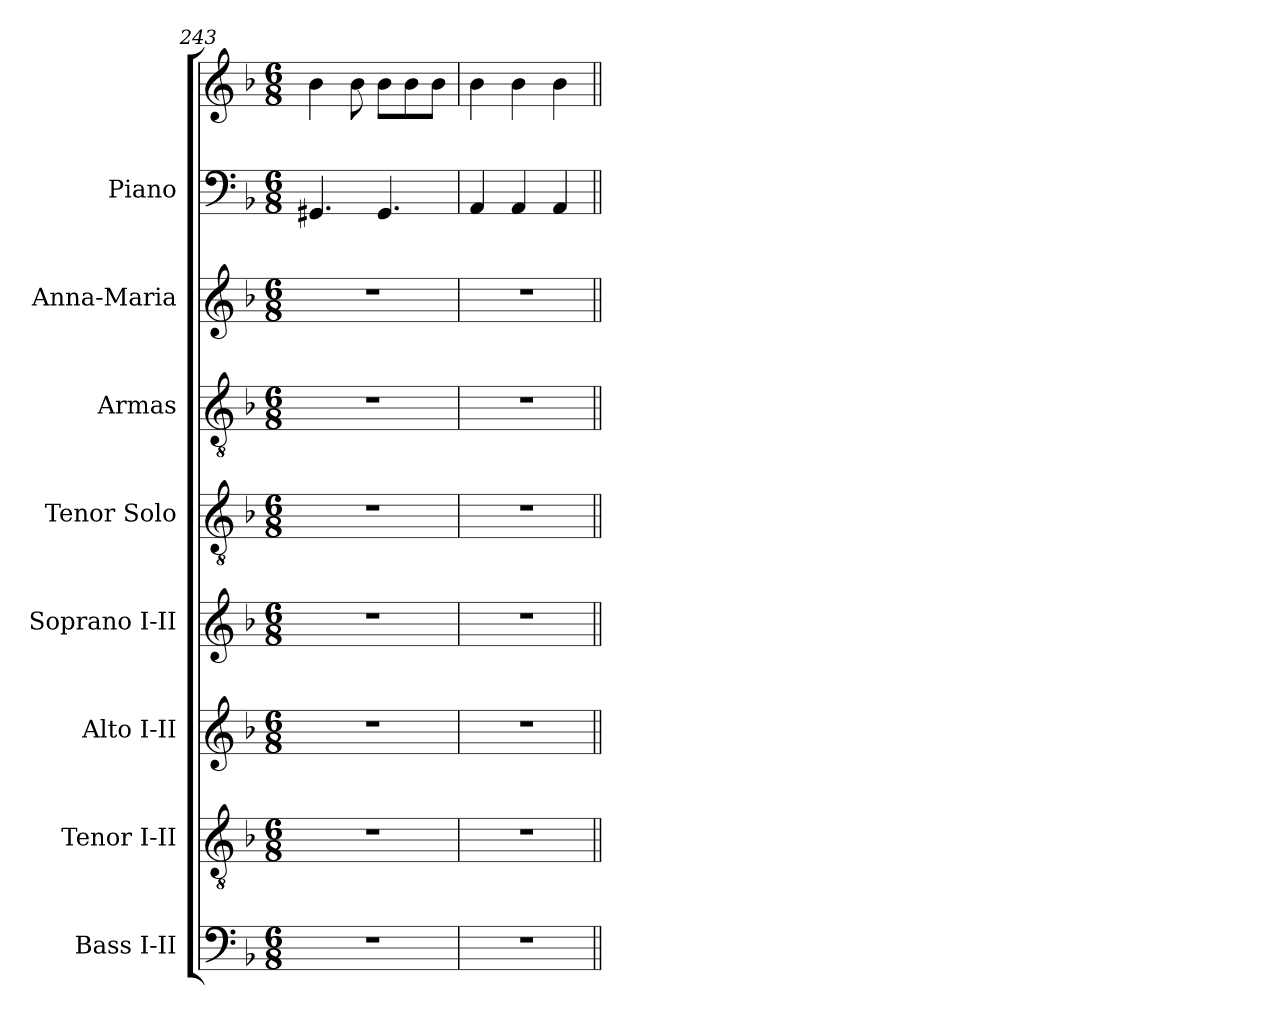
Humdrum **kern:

**kern	**kern	**kern	**kern	**kern	**kern	**kern	**kern	**kern
*part8	*part7	*part6	*part5	*part4	*part3	*part2	*part1	*part1
*staff9	*staff8	*staff7	*staff6	*staff5	*staff4	*staff3	*staff2	*staff1
*I"Bass I-II	*I"Tenor I-II	*I"Alto I-II	*I"Soprano I-II	*I"Tenor Solo	*I"Armas	*I"Anna-Maria	*I"Piano	*
*I'B.	*I'T.	*I'A.	*I'S.	*I'T. Solo	*I'Armas	*I'A-M	*I'Pno.	*
*clefF4	*clefGv2	*clefG2	*clefG2	*clefGv2	*clefGv2	*clefG2	*clefF4	*clefG2
*	*ITrd7c12	*	*	*ITrd7c12	*ITrd7c12	*	*	*
*k[b-]	*k[b-]	*k[b-]	*k[b-]	*k[b-]	*k[b-]	*k[b-]	*k[b-]	*k[b-]
*F:	*F:	*F:	*F:	*F:	*F:	*F:	*F:	*F:
*M6/8	*M6/8	*M6/8	*M6/8	*M6/8	*M6/8	*M6/8	*M6/8	*M6/8
=243	=243	=243	=243	=243	=243	=243	=243	=243
!LO:N:vis=1	!LO:N:vis=1	!LO:N:vis=1	!LO:N:vis=1	!LO:N:vis=1	!LO:N:vis=1	!LO:N:vis=1	!	!
2.r	2.r	2.r	2.r	2.r	2.r	2.r	4.GG#Xi/	4b-i\
.	.	.	.	.	.	.	.	8b-i\
.	.	.	.	.	.	.	4.GG#i/	8b-i\L
.	.	.	.	.	.	.	.	8b-i\
.	.	.	.	.	.	.	.	8b-i\J
!!LO:PB:g=z
=244	=244	=244	=244	=244	=244	=244	=244	=244
!LO:N:vis=1	!LO:N:vis=1	!LO:N:vis=1	!LO:N:vis=1	!LO:N:vis=1	!LO:N:vis=1	!LO:N:vis=1	!	!
2.r	2.r	2.r	2.r	2.r	2.r	2.r	4AAi/	4b-i\
.	.	.	.	.	.	.	4AAi/	4b-i\
.	.	.	.	.	.	.	4AAi/	4b-i\
=||	=||	=||	=||	=||	=||	=||	=||	=||
*-	*-	*-	*-	*-	*-	*-	*-	*-
